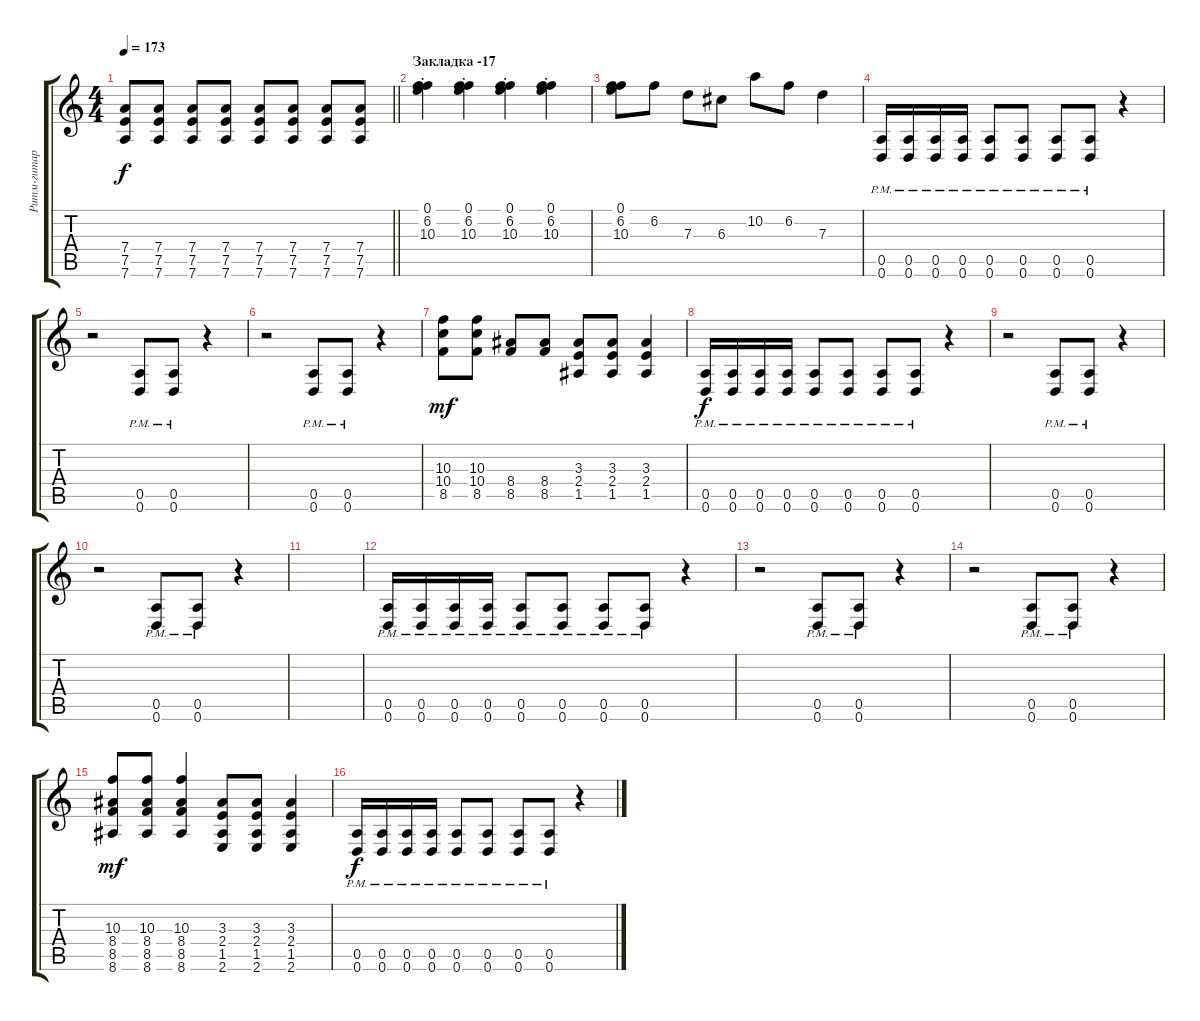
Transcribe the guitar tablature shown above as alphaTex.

\track ("Ритм-гитара" "Ритм-гитар") {instrument distortionguitar}
\staff {score tabs}
\tuning (E4 B3 G3 D3 A2 D2) {hide}
\ts (4 4)
\tempo 173
\clef g2
\barLineRight lightlight
\ks aminor
(7.4 7.5 7.6).8{dy f} (7.4 7.5 7.6).8 (7.4 7.5 7.6).8 (7.4 7.5 7.6).8 (7.4 7.5 7.6).8 (7.4 7.5 7.6).8 (7.4 7.5 7.6).8 (7.4 7.5 7.6).8 |
\section ("" "Закладка -17")
(0.1{st} 6.2{st} 10.3{st}).4 (0.1{st} 6.2{st} 10.3{st}).4 (0.1{st} 6.2{st} 10.3{st}).4 (0.1{st} 6.2{st} 10.3{st}).4 |
(0.1 6.2 10.3).8 6.2.8 7.3.8 6.3.8 10.2.8 6.2.8 7.3.4 |
(0.5{pm} 0.6{pm}).16 (0.5{pm} 0.6{pm}).16 (0.5{pm} 0.6{pm}).16 (0.5{pm} 0.6{pm}).16 (0.5{pm} 0.6{pm}).8 (0.5{pm} 0.6{pm}).8 (0.5{pm} 0.6{pm}).8 (0.5{pm} 0.6{pm}).8 r.4 |
r.2 (0.5{pm} 0.6{pm}).8 (0.5{pm} 0.6{pm}).8 r.4 |
r.2 (0.5{pm} 0.6{pm}).8 (0.5{pm} 0.6{pm}).8 r.4 |
(10.3 10.4 8.5).8{dy mf} (10.3 10.4 8.5).8 (8.4 8.5).8 (8.4 8.5).8 (3.3 2.4 1.5).8 (3.3 2.4 1.5).8 (3.3 2.4 1.5).4 |
(0.5{pm} 0.6{pm}).16{dy f} (0.5{pm} 0.6{pm}).16 (0.5{pm} 0.6{pm}).16 (0.5{pm} 0.6{pm}).16 (0.5{pm} 0.6{pm}).8 (0.5{pm} 0.6{pm}).8 (0.5{pm} 0.6{pm}).8 (0.5{pm} 0.6{pm}).8 r.4 |
r.2 (0.5{pm} 0.6{pm}).8 (0.5{pm} 0.6{pm}).8 r.4 |
r.2 (0.5{pm} 0.6{pm}).8 (0.5{pm} 0.6{pm}).8 r.4 |
|
(0.5{pm} 0.6{pm}).16 (0.5{pm} 0.6{pm}).16 (0.5{pm} 0.6{pm}).16 (0.5{pm} 0.6{pm}).16 (0.5{pm} 0.6{pm}).8 (0.5{pm} 0.6{pm}).8 (0.5{pm} 0.6{pm}).8 (0.5{pm} 0.6{pm}).8 r.4 |
r.2 (0.5{pm} 0.6{pm}).8 (0.5{pm} 0.6{pm}).8 r.4 |
r.2 (0.5{pm} 0.6{pm}).8 (0.5{pm} 0.6{pm}).8 r.4 |
(10.3 8.4 8.5 8.6).8{dy mf} (10.3 8.4 8.5 8.6).8 (10.3 8.4 8.5 8.6).4 (3.3 2.4 1.5 2.6).8 (3.3 2.4 1.5 2.6).8 (3.3 2.4 1.5 2.6).4 |
(0.5{pm} 0.6{pm}).16{dy f} (0.5{pm} 0.6{pm}).16 (0.5{pm} 0.6{pm}).16 (0.5{pm} 0.6{pm}).16 (0.5{pm} 0.6{pm}).8 (0.5{pm} 0.6{pm}).8 (0.5{pm} 0.6{pm}).8 (0.5{pm} 0.6{pm}).8 r.4
